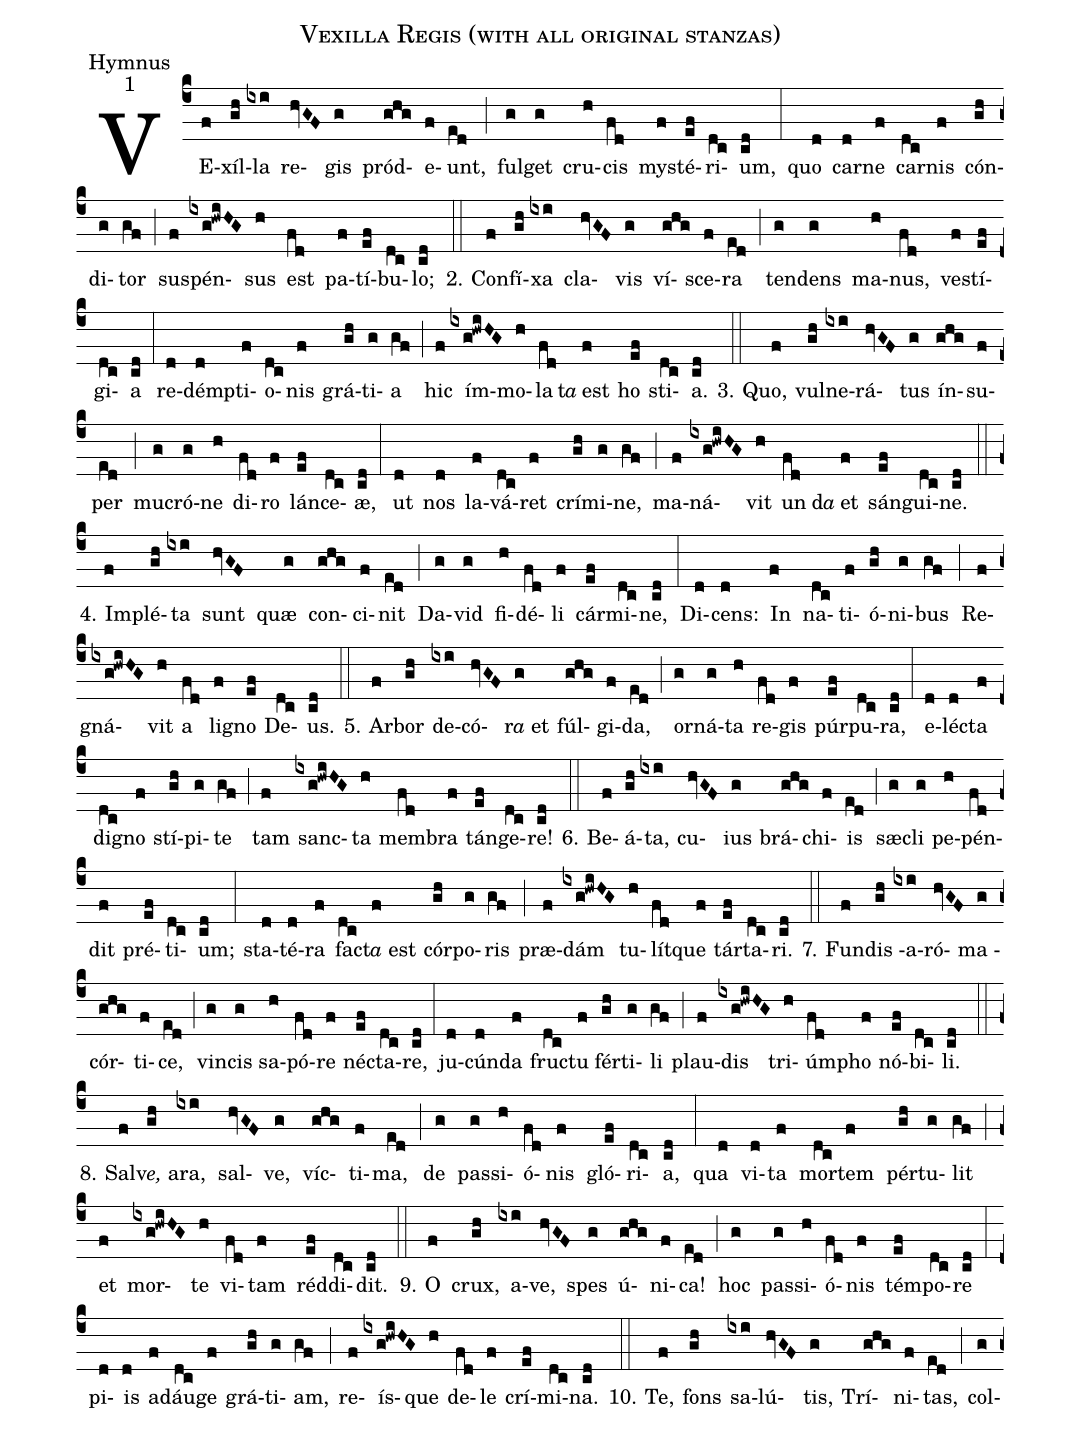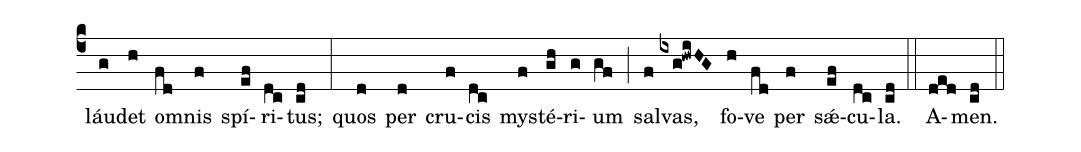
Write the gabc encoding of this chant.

name:Vexilla Regis (with all original stanzas);
office-part:Hymnus;
mode:1;
%%
    (c4)VE(f)xíl(gh)la(ixi) re(hvGF)gis(g) pród(ghg)e(f)unt,(ed) (;)
    ful(g)get(g) cru(h)cis(fd) mys(f)té(ef)ri(dc)um,(cd) (:)
    quo(d) car(d)ne(f) car(dc)nis(f) cón(gh)di(g)tor(gf) (;)
    sus(f)pén(ixg!hwiHG)sus(h) est(fd) pa(f)tí(ef)bu(dc)lo;(cd) (::)

2.  Con(f)fí(gh)xa(ixi) cla(hvGF)vis(g) ví(ghg)sce(f)ra(ed) (;)
    ten(g)dens(g) ma(h)nus,(fd) ve(f)stí(ef)gi(dc)a(cd) (:)
    re(d)démp(d)ti(f)o(dc)nis(f) grá(gh)ti(g)a(gf) (;)
    hic(f) ím(ixg!hwiHG)mo(h)la(fd)t<i>a</i>() est(f) ho(ef) sti(dc)a.(cd) (::)

3.  Quo,(f) vul(gh)ne(ixi)rá(hvGF)tus(g) ín(ghg)su(f)per(ed) (;)
    mu(g)cró(g)ne(h) di(fd)ro(f) lán(ef)ce(dc)æ,(cd) (:)
    ut(d) nos(d) la(f)vá(dc)ret(f) crí(gh)mi(g)ne,(gf) (;)
    ma(f)ná(ixg!hwiHG)vit(h) un(fd)d<i>a</i>() et(f) sán(ef)gui(dc)ne.(cd) (::)

4.  Im(f)plé(gh)ta(ixi) sunt(hvGF) quæ(g) con(ghg)ci(f)nit(ed) (;)
    Da(g)vid(g) fi(h)dé(fd)li(f) cár(ef)mi(dc)ne,(cd) (:)
    Di(d)cens:(d) In(f) na(dc)ti(f)ó(gh)ni(g)bus(gf) (;)
    Re(f)gná(ixg!hwiHG)vit(h) a(fd) li(f)gno(ef) De(dc)us.(cd) (::)

5.  Ar(f)bor(gh) de(ixi)có(hvGF)r<i>a</i> et(g) fúl(ghg)gi(f)da,(ed) (;)
    or(g)ná(g)ta(h) re(fd)gis(f) púr(ef)pu(dc)ra,(cd) (:)
    e(d)léc(d)ta(f) di(dc)gno(f) stí(gh)pi(g)te(gf) (;)
    tam(f) sanc(ixg!hwiHG)ta(h) mem(fd)bra(f) tán(ef)ge(dc)re!(cd) (::)

6.  Be(f)á(gh)ta,(ixi) cu(hvGF)ius(g) brá(ghg)chi(f)is(ed) (;)
    sæ(g)cli(g) pe(h)pén(fd)dit(f) pré(ef)ti(dc)um;(cd) (:)
    sta(d)té(d)ra(f) fac(dc)t<i>a</i> est(f) cór(gh)po(g)ris(gf) (;)
    præ(f)dám(ixg!hwiHG) tu(h)lít(fd)que(f) tár(ef)ta(dc)ri.(cd) (::)

7.  Fun(f)dis (gh)a(ixi)ró(hvGF)ma (g)cór(ghg)ti(f)ce,(ed) (;)
    vin(g)cis (g)sa(h)pó(fd)re(f) né(ef)cta(dc)re,(cd) (:)
    ju(d)cún(d)da(f) fru(dc)ctu (f)fér(gh)ti(g)li(gf) (;)
    plau(f)dis(ixg!hwiHG) tri(h)úm(fd)pho(f) nó(ef)bi(dc)li.(cd) (::)

8.  Sal(f)v<i>e,</i> a(gh)ra,(ixi) sal(hvGF)ve,(g) víc(ghg)ti(f)ma,(ed) (;)
    de(g) pas(g)si(h)ó(fd)nis(f) gló(ef)ri(dc)a,(cd) (:)
    qua(d) vi(d)ta(f) mor(dc)tem(f) pér(gh)tu(g)lit(gf) (;)
    et(f) mor(ixg!hwiHG)te(h) vi(fd)tam(f) réd(ef)di(dc)dit.(cd) (::)

9.  O(f) crux,(gh) a(ixi)ve,(hvGF) spes(g) ú(ghg)ni(f)ca!(ed) (;)
    hoc(g) pas(g)si(h)ó(fd)nis(f) tém(ef)po(dc)re(cd) (:)
    pi(d)is(d) ad(f)áu(dc)ge(f) grá(gh)ti(g)am,(gf) (;)
    re(f)ís(ixg!hwiHG)que(h) de(fd)le(f) crí(ef)mi(dc)na.(cd) (::)

10. Te,(f) fons(gh) sa(ixi)lú(hvGF)tis,(g) Trí(ghg)ni(f)tas,(ed) (;)
    col(g)láu(g)det(h) om(fd)nis(f) spí(ef)ri(dc)tus;(cd) (:)
    quos(d) per(d) cru(f)cis(dc) mys(f)té(gh)ri(g)um(gf) (;)
    sal(f)vas,(ixg!hwiHG) fo(h)ve(fd) per(f) sǽ(ef)cu(dc)la.(cd) (::) A(ded)men.(cd) (::)
